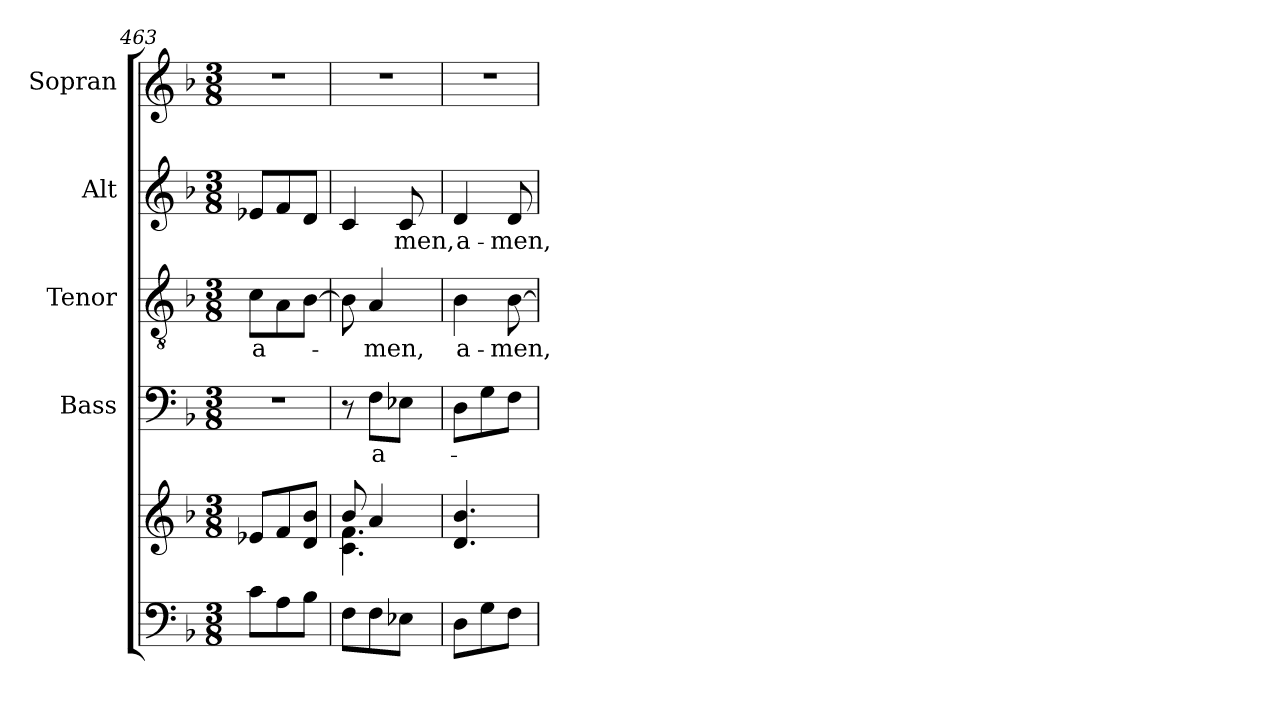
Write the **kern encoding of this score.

**kern	**kern	**kern	**text	**kern	**text	**kern	**text	**kern
*part5	*part5	*part4	*part4	*part3	*part3	*part2	*part2	*part1
*staff6	*staff5	*staff4	*staff4	*staff3	*staff3	*staff2	*staff2	*staff1
*	*	*I"Bass	*	*I"Tenor	*	*I"Alt	*	*I"Sopran
*	*	*I'B.	*	*I'T.	*	*I'A.	*	*I'S.
*clefF4	*clefG2	*clefF4	*	*clefGv2	*	*clefG2	*	*clefG2
*k[b-]	*k[b-]	*k[b-]	*	*k[b-]	*	*k[b-]	*	*k[b-]
*F:	*F:	*F:	*	*F:	*	*F:	*	*F:
*M3/8	*M3/8	*M3/8	*	*M3/8	*	*M3/8	*	*M3/8
=463	=463	=463	=463	=463	=463	=463	=463	=463
!	!	!	!	!	!LO:LY:b	!	!	!
8c\L	8e-X/L	4.r	.	8c\L	a-	8e-X/L	.	4.r
8A\	8f/	.	.	8A\	.	8f/	.	.
8B-\J	8d/ 8b-/J	.	.	[8B-\J	.	8d/J	.	.
=464	=464	=464	=464	=464	=464	=464	=464	=464
*	*^	*	*	*	*	*	*	*
8F\L	8b-/	4.c\ 4.f\	8r	.	8B-\]	.	4c/	.	4.r
!	!	!	!	!LO:LY:b	!	!LO:LY:b	!	!	!
8F\	4a/	.	8F\L	a-	4A/	-men,	.	.	.
!	!	!	!	!	!	!	!	!LO:LY:b	!
8E-X\J	.	.	8E-X\J	.	.	.	8c/	-men,	.
*	*v	*v	*	*	*	*	*	*	*
=465	=465	=465	=465	=465	=465	=465	=465	=465
!	!	!	!	!	!LO:LY:b	!	!LO:LY:b	!
8D\L	4.d/ 4.b-/	8D\L	.	4B-\	a-	4d/	a-	4.r
8G\	.	8G\	.	.	.	.	.	.
!	!	!	!	!	!LO:LY:b	!	!LO:LY:b	!
8F\J	.	8F\J	.	[8B-\	-men,	8d/	-men,	.
=	=	=	=	=	=	=	=	=
*-	*-	*-	*-	*-	*-	*-	*-	*-
